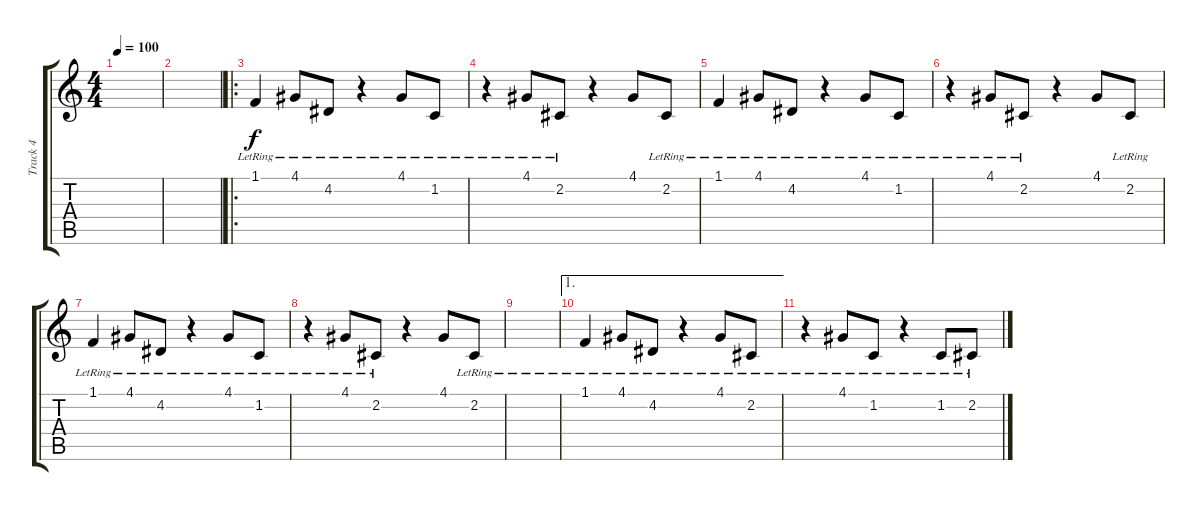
\track ("Track 4" "Track 4") {instrument synthbrass1}
\staff {score tabs}
\tuning (E4 B3 G3 D3 A2 E2) {hide}
\ts (4 4)
\tempo 100
\clef g2
\ks c
|
|
\ro
1.1{lr}.4 4.1{lr}.8 4.2{lr}.8 r.4 4.1{lr}.8 1.2{lr}.8 |
r.4 4.1{lr}.8 2.2{lr}.8 r.4 4.1.8 2.2{lr}.8 |
1.1{lr}.4 4.1{lr}.8 4.2{lr}.8 r.4 4.1{lr}.8 1.2{lr}.8 |
r.4 4.1{lr}.8 2.2{lr}.8 r.4 4.1.8 2.2{lr}.8 |
1.1{lr}.4 4.1{lr}.8 4.2{lr}.8 r.4 4.1{lr}.8 1.2{lr}.8 |
r.4 4.1{lr}.8 2.2{lr}.8 r.4 4.1.8 2.2{lr}.8 |
|
\ae 1
1.1{lr}.4 4.1{lr}.8 4.2{lr}.8 r.4 4.1{lr}.8 2.2{lr}.8 |
r.4 4.1{lr}.8 1.2{lr}.8 r.4 1.2{lr}.8 2.2{lr}.8
